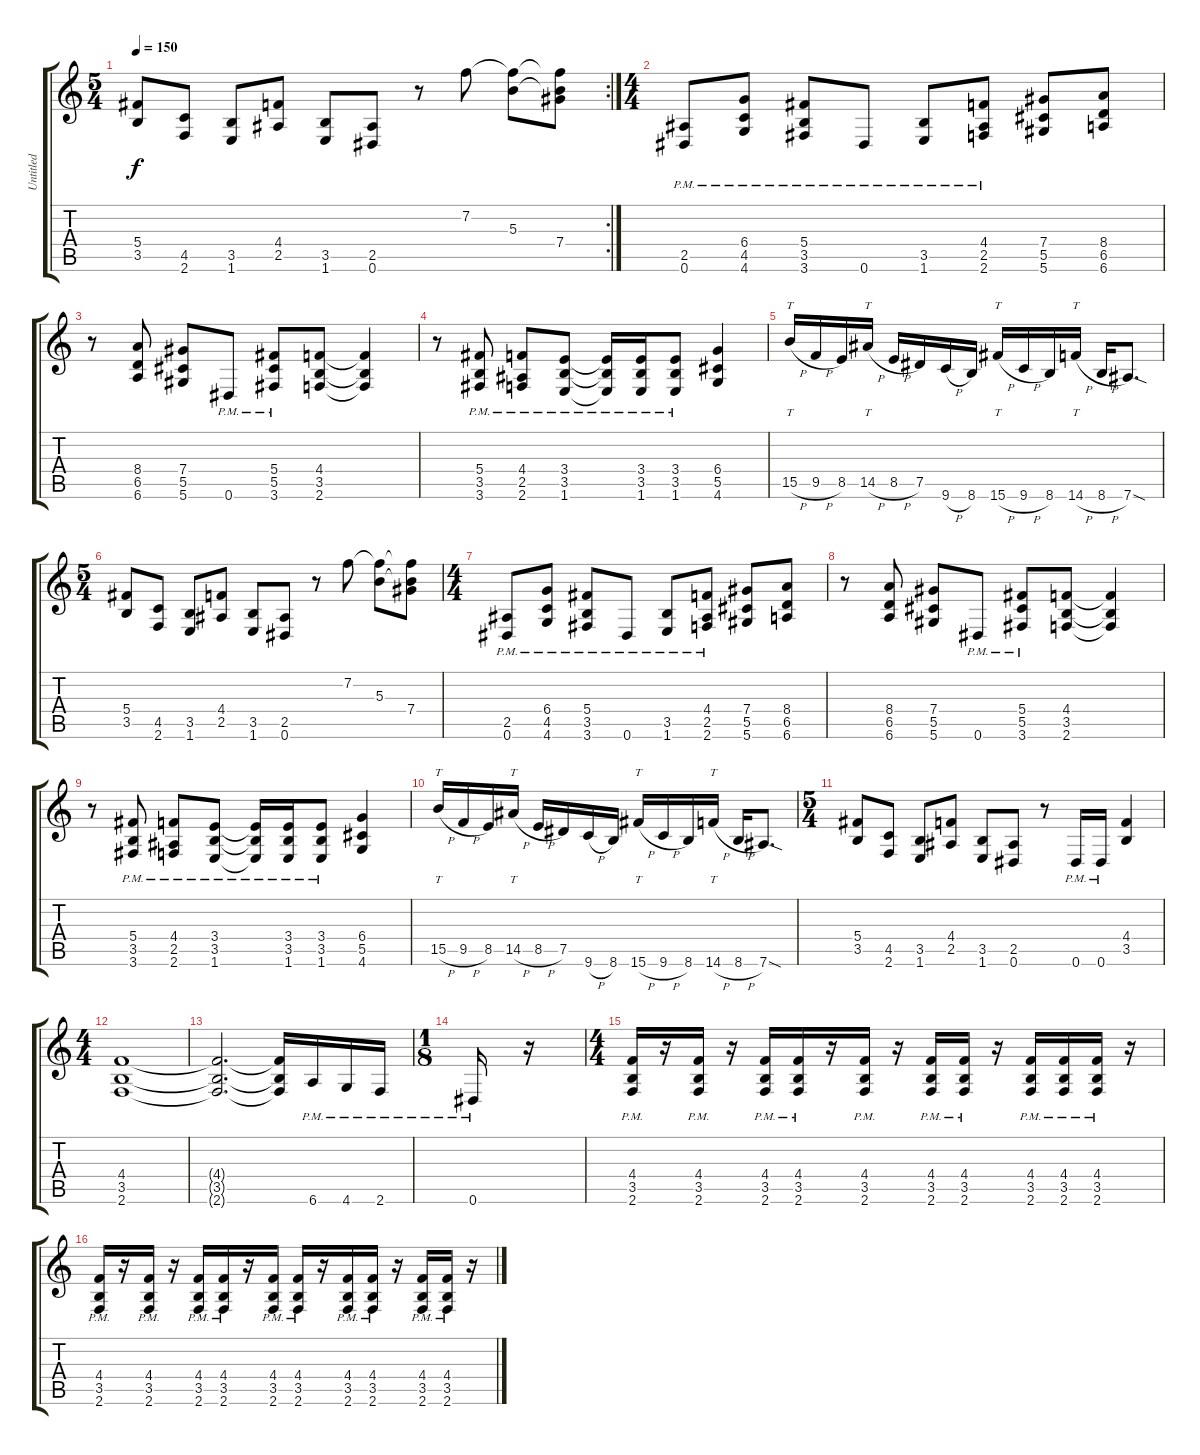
\track ("Untitled" "Untitled") {instrument distortionguitar}
\staff {score tabs}
\tuning (Eb4 Bb3 Gb3 Db3 Ab2 Eb2) {hide}
\rc 2
\ts (5 4)
\tempo 150
\clef g2
\ks c
(5.4 3.5).8{dy f} (4.5 2.6).8 (3.5 1.6).8 (4.4 2.5).8 (3.5 1.6).8 (2.5 0.6).8 r.8 7.2.8 (7.2{t} 5.3).8 (7.2{t} 5.3{t} 7.4).8 |
\ts (4 4)
(2.5{pm} 0.6{pm}).8 (6.4{pm} 4.5{pm} 4.6{pm}).8 (5.4{pm} 3.5{pm} 3.6{pm}).8 0.6{pm}.8 (3.5{pm} 1.6{pm}).8 (4.4{pm} 2.5{pm} 2.6{pm}).8 (7.4 5.5 5.6).8 (8.4 6.5 6.6).8 |
r.8 (8.4 6.5 6.6).8 (7.4 5.5 5.6).8 0.6{pm}.8 (5.4{pm} 5.5{pm} 3.6{pm}).8 (4.4 3.5 2.6).8 (4.4{t} 3.5{t} 2.6{t}).4 |
r.8 (5.4{pm} 3.5{pm} 3.6{pm}).8 (4.4{pm} 2.5{pm} 2.6{pm}).8 (3.4{pm} 3.5{pm} 1.6{pm}).8 (3.4{pm t} 3.5{pm t} 1.6{pm t}).16 (3.4{pm} 3.5{pm} 1.6{pm}).16 (3.4{pm} 3.5{pm} 1.6{pm}).8 (6.4 5.5 4.6).4 |
15.5{h}.16{tt} 9.5{h}.16 8.5.16 14.5{h}.16{tt} 8.5{h}.16 7.5.16 9.6{h}.16 8.6.16 15.6{h}.16{tt} 9.6{h}.16 8.6.16 14.6{h}.16{tt} 8.6{h}.16 7.6{sod}.8{d} |
\ts (5 4)
(5.4 3.5).8 (4.5 2.6).8 (3.5 1.6).8 (4.4 2.5).8 (3.5 1.6).8 (2.5 0.6).8 r.8 7.2.8 (7.2{t} 5.3).8 (7.2{t} 5.3{t} 7.4).8 |
\ts (4 4)
(2.5{pm} 0.6{pm}).8 (6.4{pm} 4.5{pm} 4.6{pm}).8 (5.4{pm} 3.5{pm} 3.6{pm}).8 0.6{pm}.8 (3.5{pm} 1.6{pm}).8 (4.4{pm} 2.5{pm} 2.6{pm}).8 (7.4 5.5 5.6).8 (8.4 6.5 6.6).8 |
r.8 (8.4 6.5 6.6).8 (7.4 5.5 5.6).8 0.6{pm}.8 (5.4{pm} 5.5{pm} 3.6{pm}).8 (4.4 3.5 2.6).8 (4.4{t} 3.5{t} 2.6{t}).4 |
r.8 (5.4{pm} 3.5{pm} 3.6{pm}).8 (4.4{pm} 2.5{pm} 2.6{pm}).8 (3.4{pm} 3.5{pm} 1.6{pm}).8 (3.4{pm t} 3.5{pm t} 1.6{pm t}).16 (3.4{pm} 3.5{pm} 1.6{pm}).16 (3.4{pm} 3.5{pm} 1.6{pm}).8 (6.4 5.5 4.6).4 |
15.5{h}.16{tt} 9.5{h}.16 8.5.16 14.5{h}.16{tt} 8.5{h}.16 7.5.16 9.6{h}.16 8.6.16 15.6{h}.16{tt} 9.6{h}.16 8.6.16 14.6{h}.16{tt} 8.6{h}.16 7.6{sod}.8{d} |
\ts (5 4)
(5.4 3.5).8 (4.5 2.6).8 (3.5 1.6).8 (4.4 2.5).8 (3.5 1.6).8 (2.5 0.6).8 r.8 0.6{pm}.16 0.6{pm}.16 (4.4 3.5).4 |
\ts (4 4)
(4.4 3.5 2.6).1 |
(4.4{t} 3.5{t} 2.6{t}).2{d} (4.4{t} 3.5{t} 2.6{t}).16 6.6{pm}.16 4.6{pm}.16 2.6{pm}.16 |
\ts (1 8)
0.6{pm}.16 r.16 |
\ts (4 4)
(4.4{pm} 3.5{pm} 2.6{pm}).16 r.16 (4.4{pm} 3.5{pm} 2.6{pm}).16 r.16 (4.4{pm} 3.5{pm} 2.6{pm}).16 (4.4{pm} 3.5{pm} 2.6{pm}).16 r.16 (4.4{pm} 3.5{pm} 2.6{pm}).16 r.16 (4.4{pm} 3.5{pm} 2.6{pm}).16 (4.4{pm} 3.5{pm} 2.6{pm}).16 r.16 (4.4{pm} 3.5{pm} 2.6{pm}).16 (4.4{pm} 3.5{pm} 2.6{pm}).16 (4.4{pm} 3.5{pm} 2.6{pm}).16 r.16 |
(4.4{pm} 3.5{pm} 2.6{pm}).16 r.16 (4.4{pm} 3.5{pm} 2.6{pm}).16 r.16 (4.4{pm} 3.5{pm} 2.6{pm}).16 (4.4{pm} 3.5{pm} 2.6{pm}).16 r.16 (4.4{pm} 3.5{pm} 2.6{pm}).16 (4.4{pm} 3.5{pm} 2.6{pm}).16 r.16 (4.4{pm} 3.5{pm} 2.6{pm}).16 (4.4{pm} 3.5{pm} 2.6{pm}).16 r.16 (4.4{pm} 3.5{pm} 2.6{pm}).16 (4.4{pm} 3.5{pm} 2.6{pm}).16 r.16
